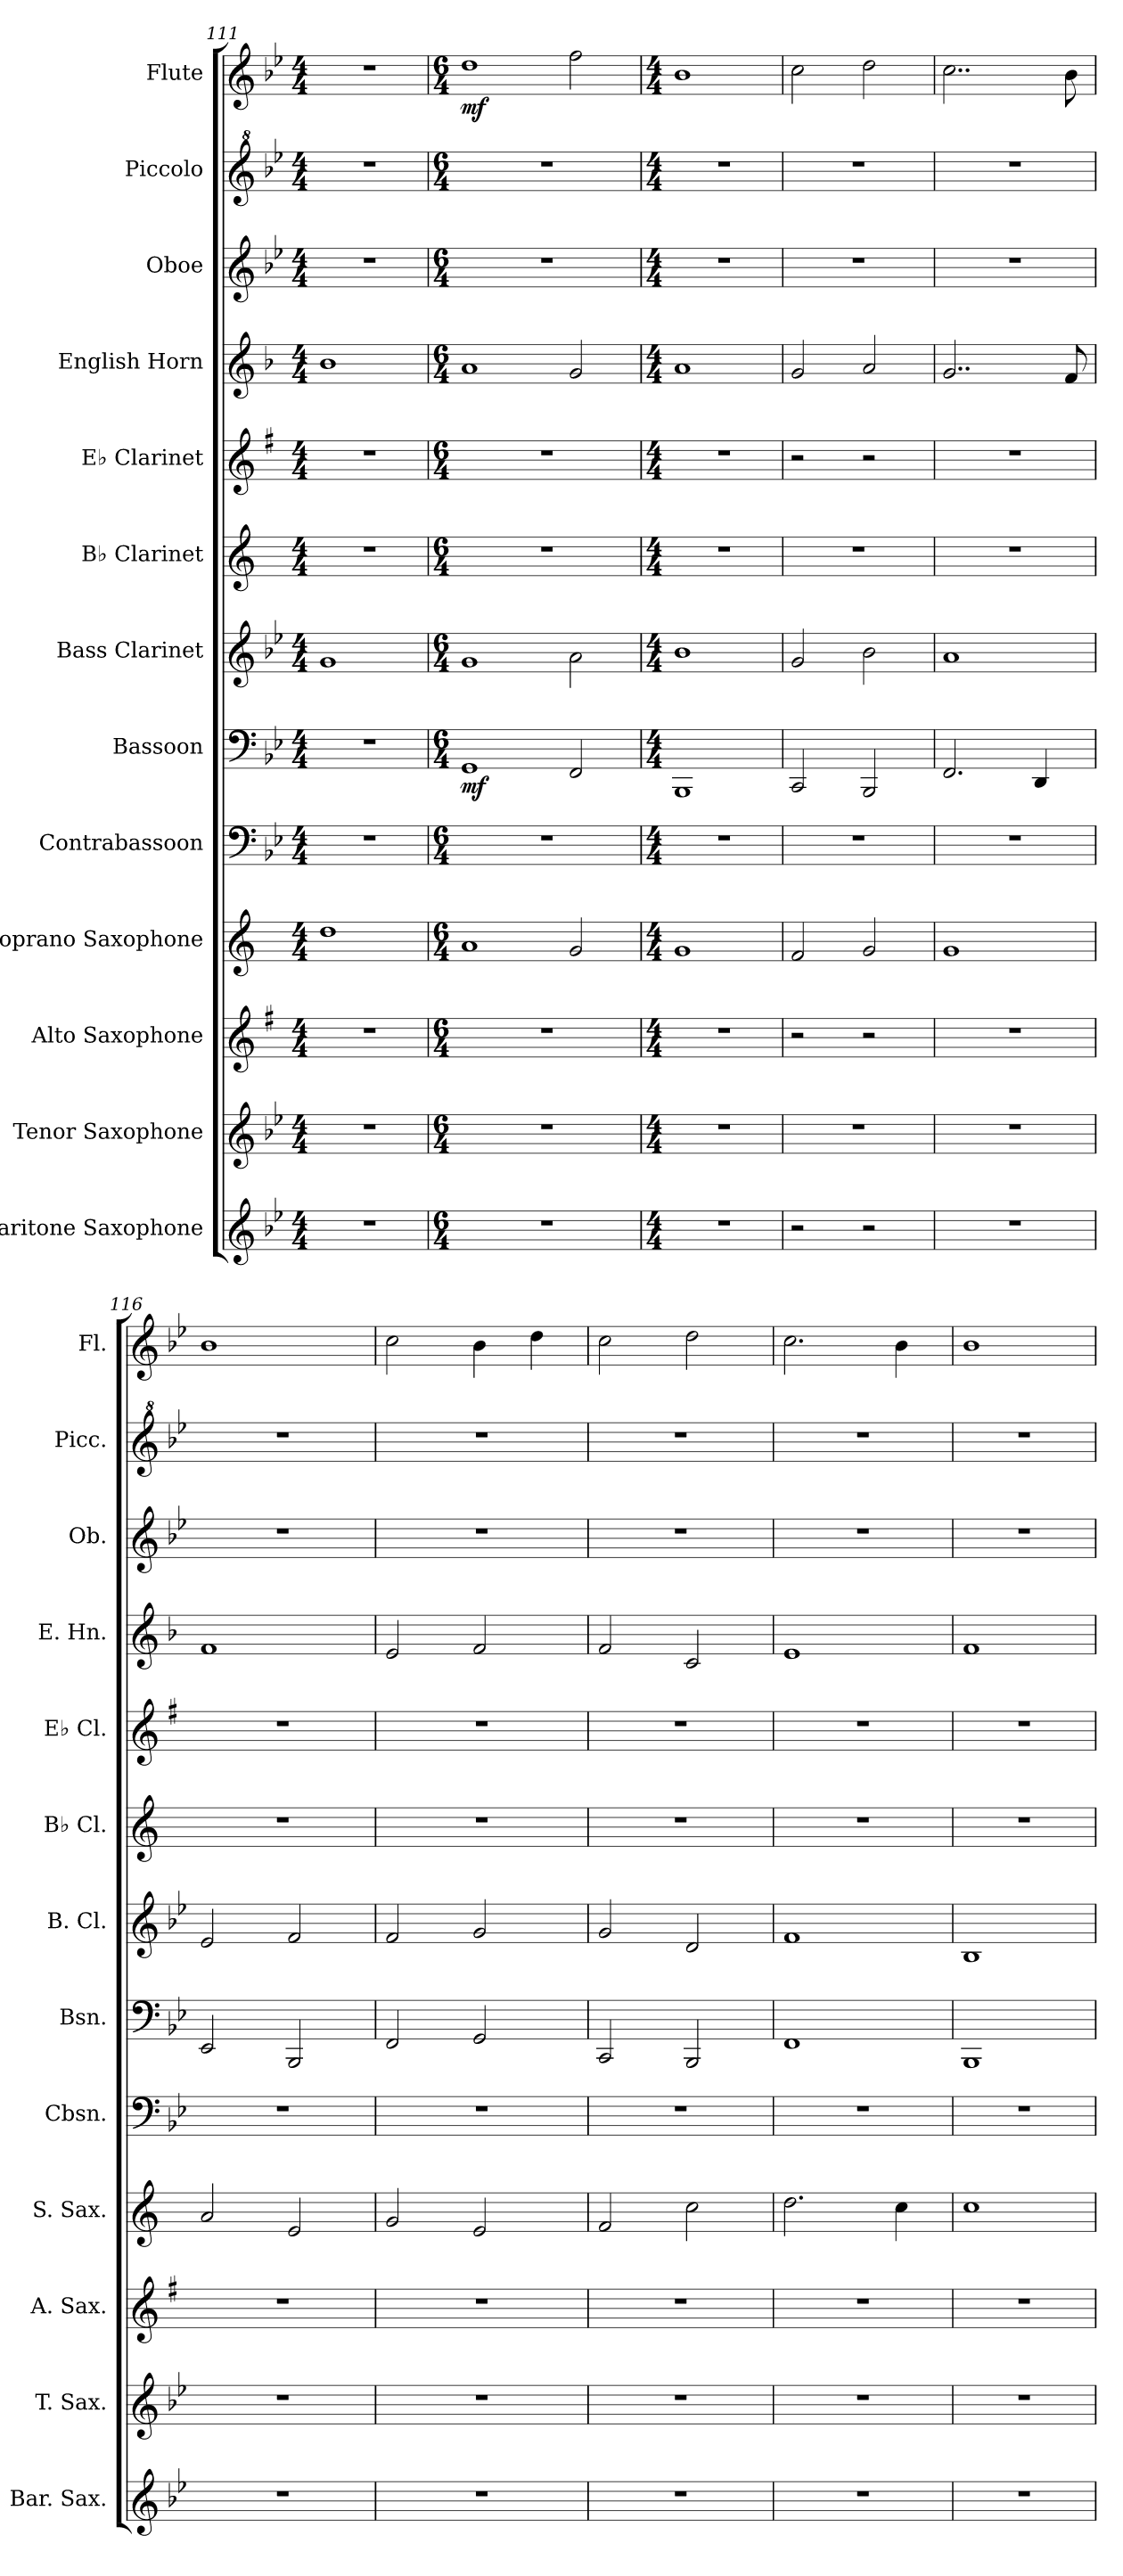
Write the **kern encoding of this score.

**kern	**kern	**kern	**kern	**kern	**kern	**dynam	**kern	**kern	**kern	**kern	**kern	**kern	**kern	**dynam
*part13	*part12	*part11	*part10	*part9	*part8	*part8	*part7	*part6	*part5	*part4	*part3	*part2	*part1	*part1
*staff13	*staff12	*staff11	*staff10	*staff9	*staff8	*staff8	*staff7	*staff6	*staff5	*staff4	*staff3	*staff2	*staff1	*staff1
*I"Baritone Saxophone	*I"Tenor Saxophone	*I"Alto Saxophone	*I"Soprano Saxophone	*I"Contrabassoon	*I"Bassoon	*	*I"Bass Clarinet	*I"B♭ Clarinet	*I"E♭ Clarinet	*I"English Horn	*I"Oboe	*I"Piccolo	*I"Flute	*
*I'Bar. Sax.	*I'T. Sax.	*I'A. Sax.	*I'S. Sax.	*I'Cbsn.	*I'Bsn.	*	*I'B. Cl.	*I'B♭ Cl.	*I'E♭ Cl.	*I'E. Hn.	*I'Ob.	*I'Picc.	*I'Fl.	*
*clefG2	*clefG2	*clefG2	*clefG2	*clefF4	*clefF4	*	*clefG2	*clefG2	*clefG2	*clefG2	*clefG2	*clefG^2	*clefG2	*
*ITrd12c21	*ITrd8c14	*ITrd5c9	*ITrd1c2	*ITrd7c12	*	*	*ITrd8c14	*ITrd1c2	*ITrd-2c-3	*ITrd4c7	*	*ITrd-7c-12	*	*
*k[b-e-]	*k[b-e-]	*k[b-e-]	*k[b-e-]	*k[b-e-]	*k[b-e-]	*	*k[b-e-]	*k[b-e-]	*k[b-e-]	*k[b-e-]	*k[b-e-]	*k[b-e-]	*k[b-e-]	*
*M4/4	*M4/4	*M4/4	*M4/4	*M4/4	*M4/4	*	*M4/4	*M4/4	*M4/4	*M4/4	*M4/4	*M4/4	*M4/4	*
=111	=111	=111	=111	=111	=111	=111	=111	=111	=111	=111	=111	=111	=111	=111
1r	1r	1r	1cc	1r	1r	.	1G	1r	1r	1e-	1r	1r	1r	.
=112	=112	=112	=112	=112	=112	=112	=112	=112	=112	=112	=112	=112	=112	=112
*M6/4	*M6/4	*M6/4	*M6/4	*M6/4	*M6/4	*	*M6/4	*M6/4	*M6/4	*M6/4	*M6/4	*M6/4	*M6/4	*
!	!	!	!	!	!	!LO:DY:b	!	!	!	!	!	!	!	!LO:DY:b
1.r	1.r	1.r	1g	1.r	1GG	mf	1G	1.r	1.r	1d	1.r	1.r	1dd	mf
.	.	.	2f/	.	2FF/	.	2A\	.	.	2c/	.	.	2ff\	.
=113	=113	=113	=113	=113	=113	=113	=113	=113	=113	=113	=113	=113	=113	=113
*M4/4	*M4/4	*M4/4	*M4/4	*M4/4	*M4/4	*	*M4/4	*M4/4	*M4/4	*M4/4	*M4/4	*M4/4	*M4/4	*
1r	1r	1r	1f	1r	1BBB-	.	1B-	1r	1r	1d	1r	1r	1b-	.
=114	=114	=114	=114	=114	=114	=114	=114	=114	=114	=114	=114	=114	=114	=114
2r	1r	2r	2e-/	1r	2CC/	.	2G/	1r	2r	2c/	1r	1r	2cc\	.
2r	.	2r	2f/	.	2BBB-/	.	2B-\	.	2r	2d/	.	.	2dd\	.
=115	=115	=115	=115	=115	=115	=115	=115	=115	=115	=115	=115	=115	=115	=115
1r	1r	1r	1f	1r	2.FF/	.	1A	1r	1r	2..c/	1r	1r	2..cc\	.
.	.	.	.	.	4DD/	.	.	.	.	.	.	.	.	.
.	.	.	.	.	.	.	.	.	.	8B-/	.	.	8b-\	.
=116	=116	=116	=116	=116	=116	=116	=116	=116	=116	=116	=116	=116	=116	=116
1r	1r	1r	2g/	1r	2EE-/	.	2E-/	1r	1r	1B-	1r	1r	1b-	.
.	.	.	2d/	.	2BBB-/	.	2F/	.	.	.	.	.	.	.
=117	=117	=117	=117	=117	=117	=117	=117	=117	=117	=117	=117	=117	=117	=117
1r	1r	1r	2f/	1r	2FF/	.	2F/	1r	1r	2A/	1r	1r	2cc\	.
.	.	.	2d/	.	2GG/	.	2G/	.	.	2B-/	.	.	4b-\	.
.	.	.	.	.	.	.	.	.	.	.	.	.	4dd\	.
=118	=118	=118	=118	=118	=118	=118	=118	=118	=118	=118	=118	=118	=118	=118
1r	1r	1r	2e-/	1r	2CC/	.	2G/	1r	1r	2B-/	1r	1r	2cc\	.
.	.	.	2b-\	.	2BBB-/	.	2D/	.	.	2F/	.	.	2dd\	.
=119	=119	=119	=119	=119	=119	=119	=119	=119	=119	=119	=119	=119	=119	=119
1r	1r	1r	2.cc\	1r	1FF	.	1F	1r	1r	1A	1r	1r	2.cc\	.
.	.	.	4b-\	.	.	.	.	.	.	.	.	.	4b-\	.
!!LO:LB:g=z
=120	=120	=120	=120	=120	=120	=120	=120	=120	=120	=120	=120	=120	=120	=120
1r	1r	1r	1b-	1r	1BBB-	.	1BB-	1r	1r	1B-	1r	1r	1b-	.
=	=	=	=	=	=	=	=	=	=	=	=	=	=	=
*-	*-	*-	*-	*-	*-	*-	*-	*-	*-	*-	*-	*-	*-	*-
